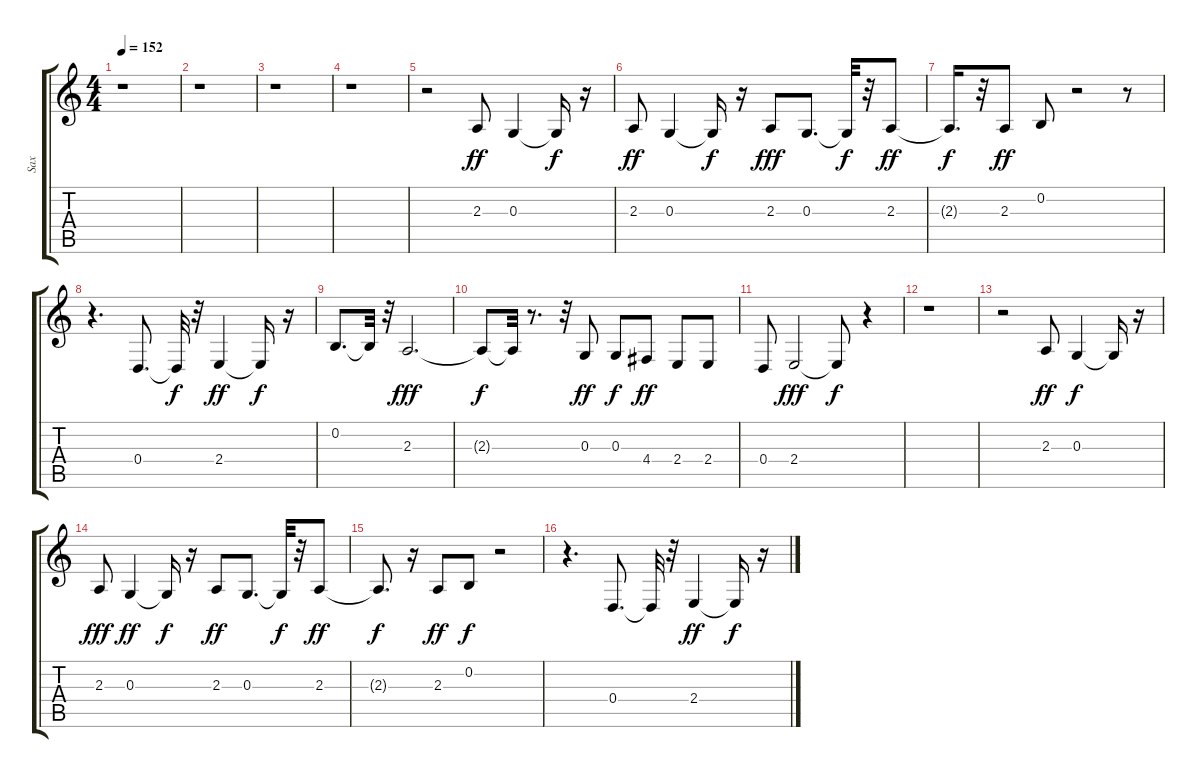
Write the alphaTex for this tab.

\track ("Sax" "Sax") {instrument tenorsax}
\staff {score tabs}
\tuning (E4 B3 G3 D3 A2 E2) {hide}
\ts (4 4)
\tempo 152
\clef g2
\ks c
r.1{dy ff} |
r.1 |
r.1 |
r.1 |
r.2 2.3.8 0.3.4 0.3{t}.16{dy f} r.16 |
2.3.8{dy ff} 0.3.4 0.3{t}.16{dy f} r.16 2.3.8{dy fff} 0.3.8{d} 0.3{t}.32{dy f} r.32 2.3.8{dy ff} |
2.3{t}.16{d dy f} r.32 2.3.8{dy ff} 0.2.8 r.2 r.8 |
r.4{d} 0.4.8{d} 0.4{t}.32{dy f} r.32 2.4.4{dy ff} 2.4{t}.16{dy f} r.16 |
0.2.8{d} 0.2{t}.32 r.32 2.3.2{d dy fff} |
2.3{t}.8{dy f} 2.3{t}.32 r.8{d} r.32 0.3.8{dy ff} 0.3.8{dy f} 4.4.8{dy ff} 2.4.8 2.4.8 |
0.4.8 2.4.2{dy fff} 2.4{t}.8{dy f} r.4 |
r.1 |
r.2 2.3.8{dy ff} 0.3.4{dy f} 0.3{t}.16 r.16 |
2.3.8{dy fff} 0.3.4{dy ff} 0.3{t}.16{dy f} r.16 2.3.8{dy ff} 0.3.8{d} 0.3{t}.32{dy f} r.32 2.3.8{dy ff} |
2.3{t}.8{d dy f} r.16 2.3.8{dy ff} 0.2.8{dy f} r.2 |
r.4{d} 0.4.8{d} 0.4{t}.32 r.32 2.4.4{dy ff} 2.4{t}.16{dy f} r.16
